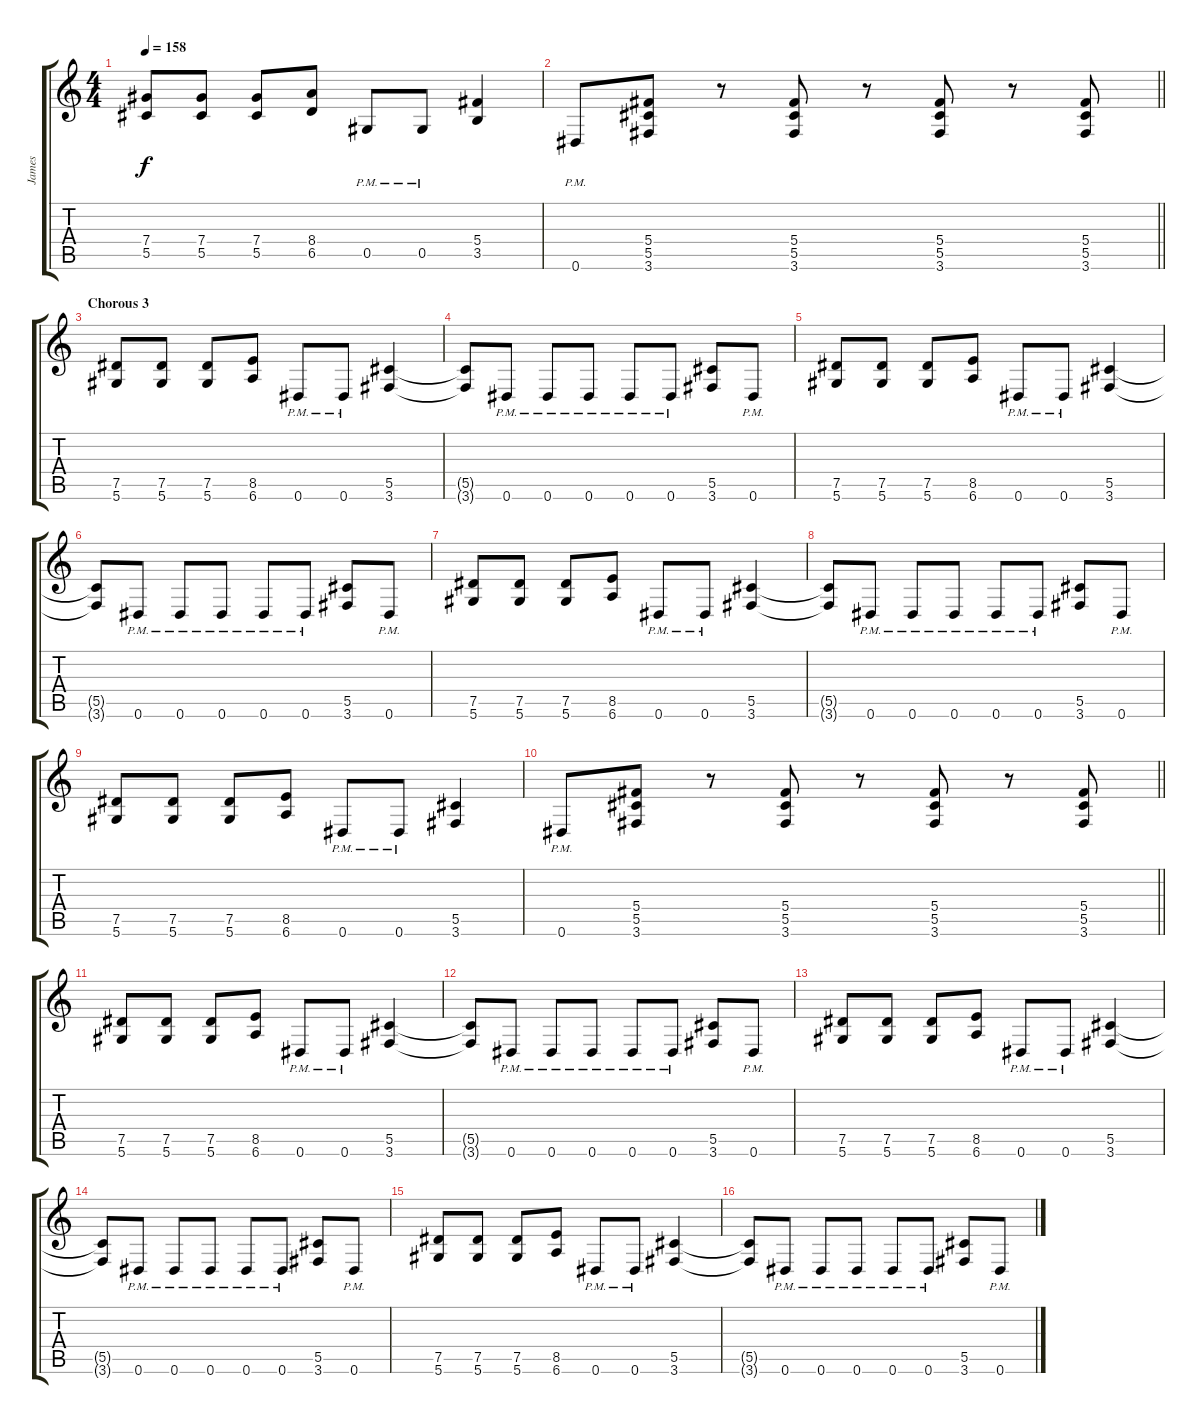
\track ("James" "James") {instrument distortionguitar}
\staff {score tabs}
\tuning (Eb4 Bb3 Gb3 Db3 Ab2 Eb2) {hide}
\ts (4 4)
\tempo 158
\clef g2
\ks c
(7.4 5.5).8{dy f} (7.4 5.5).8 (7.4 5.5).8 (8.4 6.5).8 0.5{pm}.8 0.5{pm}.8 (5.4 3.5).4 |
\barLineRight lightlight
0.6{pm}.8 (5.4 5.5 3.6).8 r.8 (5.4 5.5 3.6).8 r.8 (5.4 5.5 3.6).8 r.8 (5.4 5.5 3.6).8 |
\section ("" "Chorous 3")
(7.5 5.6).8 (7.5 5.6).8 (7.5 5.6).8 (8.5 6.6).8 0.6{pm}.8 0.6{pm}.8 (5.5 3.6).4 |
(5.5{t} 3.6{t}).8 0.6{pm}.8 0.6{pm}.8 0.6{pm}.8 0.6{pm}.8 0.6{pm}.8 (5.5 3.6).8 0.6{pm}.8 |
(7.5 5.6).8 (7.5 5.6).8 (7.5 5.6).8 (8.5 6.6).8 0.6{pm}.8 0.6{pm}.8 (5.5 3.6).4 |
(5.5{t} 3.6{t}).8 0.6{pm}.8 0.6{pm}.8 0.6{pm}.8 0.6{pm}.8 0.6{pm}.8 (5.5 3.6).8 0.6{pm}.8 |
(7.5 5.6).8 (7.5 5.6).8 (7.5 5.6).8 (8.5 6.6).8 0.6{pm}.8 0.6{pm}.8 (5.5 3.6).4 |
(5.5{t} 3.6{t}).8 0.6{pm}.8 0.6{pm}.8 0.6{pm}.8 0.6{pm}.8 0.6{pm}.8 (5.5 3.6).8 0.6{pm}.8 |
(7.5 5.6).8 (7.5 5.6).8 (7.5 5.6).8 (8.5 6.6).8 0.6{pm}.8 0.6{pm}.8 (5.5 3.6).4 |
\barLineRight lightlight
0.6{pm}.8 (5.4 5.5 3.6).8 r.8 (5.4 5.5 3.6).8 r.8 (5.4 5.5 3.6).8 r.8 (5.4 5.5 3.6).8 |
\section ("" "")
(7.5 5.6).8 (7.5 5.6).8 (7.5 5.6).8 (8.5 6.6).8 0.6{pm}.8 0.6{pm}.8 (5.5 3.6).4 |
(5.5{t} 3.6{t}).8 0.6{pm}.8 0.6{pm}.8 0.6{pm}.8 0.6{pm}.8 0.6{pm}.8 (5.5 3.6).8 0.6{pm}.8 |
(7.5 5.6).8 (7.5 5.6).8 (7.5 5.6).8 (8.5 6.6).8 0.6{pm}.8 0.6{pm}.8 (5.5 3.6).4 |
(5.5{t} 3.6{t}).8 0.6{pm}.8 0.6{pm}.8 0.6{pm}.8 0.6{pm}.8 0.6{pm}.8 (5.5 3.6).8 0.6{pm}.8 |
(7.5 5.6).8 (7.5 5.6).8 (7.5 5.6).8 (8.5 6.6).8 0.6{pm}.8 0.6{pm}.8 (5.5 3.6).4 |
(5.5{t} 3.6{t}).8 0.6{pm}.8 0.6{pm}.8 0.6{pm}.8 0.6{pm}.8 0.6{pm}.8 (5.5 3.6).8 0.6{pm}.8
